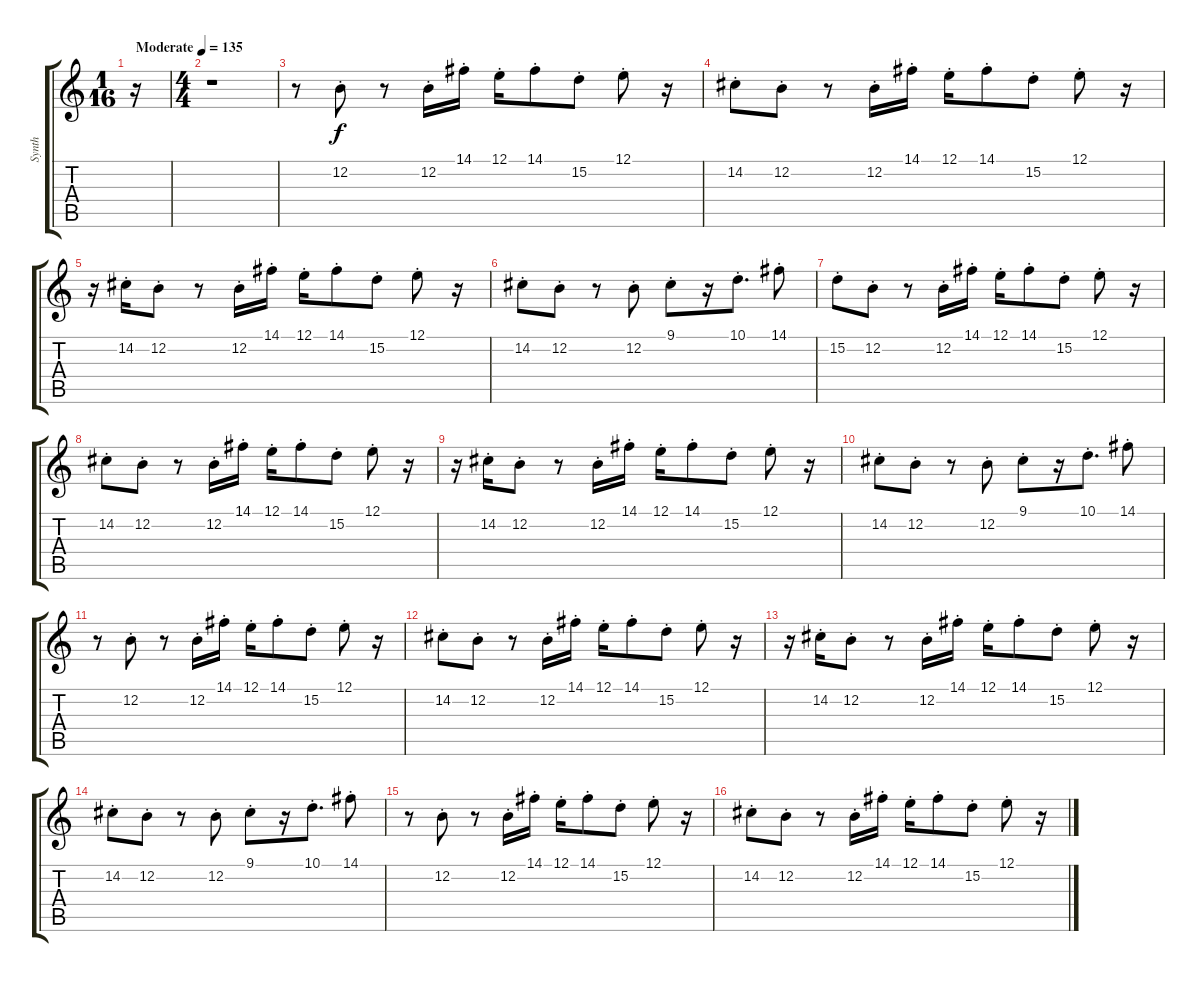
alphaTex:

\track ("Synth" "Synth") {instrument pad3polysynth}
\staff {score tabs}
\tuning (E4 B3 G3 D3 A2 E2) {hide}
\ts (1 16)
\tempo (135 "Moderate")
\clef g2
\ks c
r.16{dy f instrument pad3polysynth} |
\ts (4 4)
r.1 |
r.8 12.2{st}.8 r.8 12.2{st}.16 14.1{st}.16 12.1{st}.16 14.1{st}.8 15.2{st}.8 12.1{st}.8 r.16 |
14.2{st}.8 12.2{st}.8 r.8 12.2{st}.16 14.1{st}.16 12.1{st}.16 14.1{st}.8 15.2{st}.8 12.1{st}.8 r.16 |
r.16 14.2{st}.16 12.2{st}.8 r.8 12.2{st}.16 14.1{st}.16 12.1{st}.16 14.1{st}.8 15.2{st}.8 12.1{st}.8 r.16 |
14.2{st}.8 12.2{st}.8 r.8 12.2{st}.8 9.1{st}.8 r.16 10.1{st}.8{d} 14.1{st}.8 |
15.2{st}.8 12.2{st}.8 r.8 12.2{st}.16 14.1{st}.16 12.1{st}.16 14.1{st}.8 15.2{st}.8 12.1{st}.8 r.16 |
14.2{st}.8 12.2{st}.8 r.8 12.2{st}.16 14.1{st}.16 12.1{st}.16 14.1{st}.8 15.2{st}.8 12.1{st}.8 r.16 |
r.16 14.2{st}.16 12.2{st}.8 r.8 12.2{st}.16 14.1{st}.16 12.1{st}.16 14.1{st}.8 15.2{st}.8 12.1{st}.8 r.16 |
14.2{st}.8 12.2{st}.8 r.8 12.2{st}.8 9.1{st}.8 r.16 10.1{st}.8{d} 14.1{st}.8 |
r.8 12.2{st}.8 r.8 12.2{st}.16 14.1{st}.16 12.1{st}.16 14.1{st}.8 15.2{st}.8 12.1{st}.8 r.16 |
14.2{st}.8 12.2{st}.8 r.8 12.2{st}.16 14.1{st}.16 12.1{st}.16 14.1{st}.8 15.2{st}.8 12.1{st}.8 r.16 |
r.16 14.2{st}.16 12.2{st}.8 r.8 12.2{st}.16 14.1{st}.16 12.1{st}.16 14.1{st}.8 15.2{st}.8 12.1{st}.8 r.16 |
14.2{st}.8 12.2{st}.8 r.8 12.2{st}.8 9.1{st}.8 r.16 10.1{st}.8{d} 14.1{st}.8 |
r.8 12.2{st}.8 r.8 12.2{st}.16 14.1{st}.16 12.1{st}.16 14.1{st}.8 15.2{st}.8 12.1{st}.8 r.16 |
14.2{st}.8 12.2{st}.8 r.8 12.2{st}.16 14.1{st}.16 12.1{st}.16 14.1{st}.8 15.2{st}.8 12.1{st}.8 r.16
